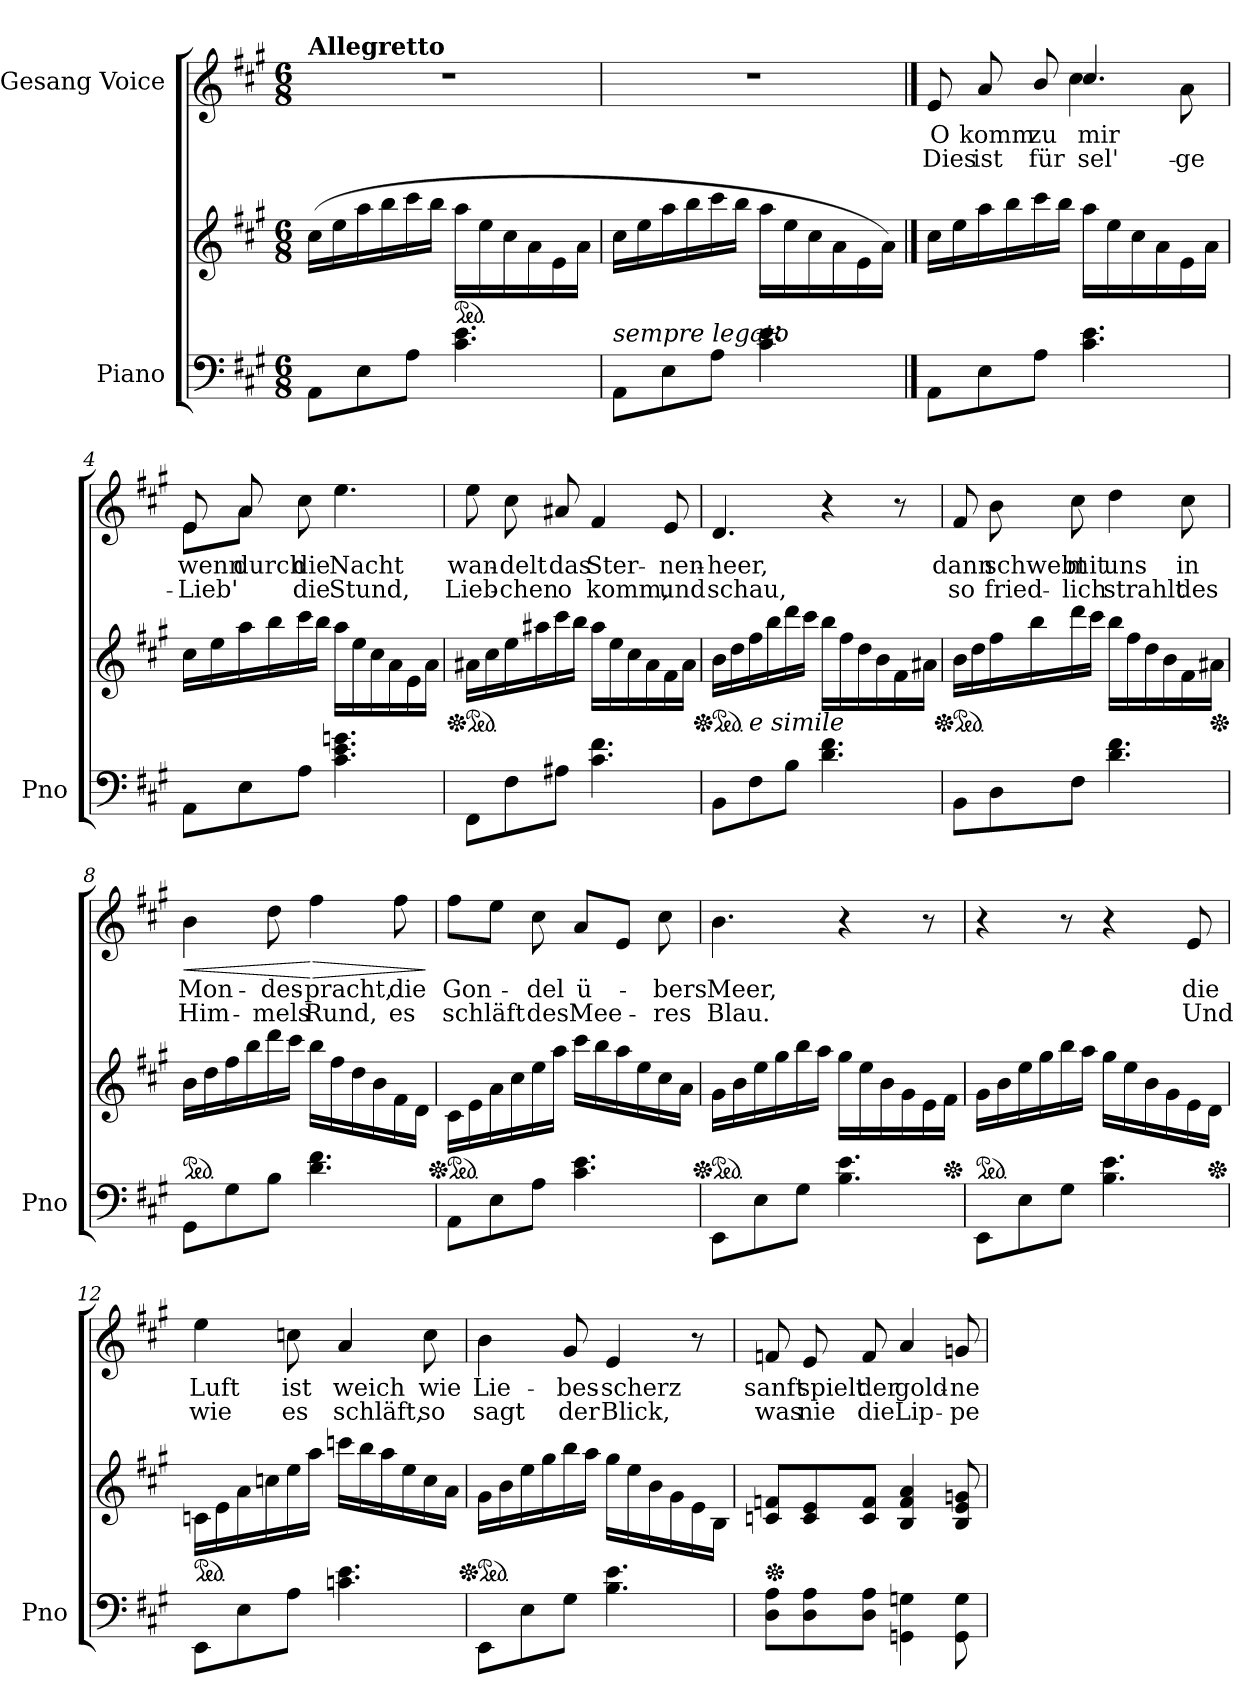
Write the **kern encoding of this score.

**kern	**kern	**dynam	**kern	**text	**text	**dynam
*part2	*part2	*part2	*part1	*part1	*part1	*part1
*staff3	*staff2	*staff2/3	*staff1	*staff1	*staff1	*staff1
*I"Piano	*	*	*I"Gesang Voice	*	*	*
*I'Pno	*	*	*	*	*	*
*clefF4	*clefG2	*	*clefG2	*	*	*
*k[f#c#g#]	*k[f#c#g#]	*	*k[f#c#g#]	*	*	*
*M6/8	*M6/8	*	*M6/8	*	*	*
=1	=1	=1	=1	=1	=1	=1
!	!	!	!LO:TX:a:B:t=Allegretto	!	!	!
!	!	!LO:DY:b	!	!	!	!
!	!	!LO:DY:n=1:b	!	!	!	!
8AA\L	(>16cc#\LL	p other-dynamics	2.r	.	.	.
.	16ee\	.	.	.	.	.
8E\	16aa\	.	.	.	.	.
.	16bb\	.	.	.	.	.
8A\J	16ccc#\	.	.	.	.	.
.	16bb\JJ	.	.	.	.	.
*	*ped	*	*	*	*	*
4.c#\ 4.e\	16aa\LL	.	.	.	.	.
.	16ee\	.	.	.	.	.
.	16cc#\	.	.	.	.	.
.	16a\	.	.	.	.	.
.	16e\	.	.	.	.	.
.	16a\JJ	.	.	.	.	.
=2	=2	=2	=2	=2	=2	=2
!LO:TX:a:i:t=sempre legato	!	!	!	!	!	!
8AA\L	16cc#\LL	.	2.r	.	.	.
.	16ee\	.	.	.	.	.
8E\	16aa\	.	.	.	.	.
.	16bb\	.	.	.	.	.
8A\J	16ccc#\	.	.	.	.	.
.	16bb\JJ	.	.	.	.	.
4.c#\ 4.e\	16aa\LL	.	.	.	.	.
.	16ee\	.	.	.	.	.
.	16cc#\	.	.	.	.	.
.	16a\	.	.	.	.	.
.	16e\	.	.	.	.	.
.	16a\JJ)	.	.	.	.	.
==3	==3	==3	==3	==3	==3	==3
!	!	!	!	!LO:LY:b	!LO:LY:b	!
*	*	*	*^	*	*	*
8AA\L	16cc#\LL	.	8e/	4rffyy	O	Dies	.
.	16ee\	.	.	.	.	.	.
!	!	!	!	!	!LO:LY:b	!LO:LY:b	!
8E\	16aa\	.	8a/	.	komm	ist	.
.	16bb\	.	.	.	.	.	.
!	!	!	!	!	!LO:LY:b	!LO:LY:b	!
8A\J	16ccc#\	.	8b/	8ryy	zu	für	.
.	16bb\JJ	.	.	.	.	.	.
!	!	!	!	!	!LO:LY:b	!LO:LY:b	!
4.c#\ 4.e\	16aa\LL	.	4.cc#/	4cc#\	mir	sel'-	.
.	16ee\	.	.	.	.	.	.
.	16cc#\	.	.	.	.	.	.
.	16a\	.	.	.	.	.	.
!	!	!	!	!	!	!LO:LY:b	!
.	16e\	.	.	8a\	.	-ge	.
.	16a\JJ	.	.	.	.	.	.
!!LO:LB:g=z	!!
=4	=4	=4	=4	=4	=4	=4	=4
!	!	!	!	!	!LO:LY:b	!LO:LY:b	!
8AA\L	16cc#\LL	.	8e/	8e\L	wenn	Lieb'	.
.	16ee\	.	.	.	.	.	.
!	!	!	!	!	!LO:LY:b	!	!
8E\	16aa\	.	8a/	8a\J	durch	.	.
.	16bb\	.	.	.	.	.	.
!	!	!	!	!	!LO:LY:b	!LO:LY:b	!
8A\J	16ccc#\	.	8cc#\	2ryy	die	die	.
.	16bb\JJ	.	.	.	.	.	.
!	!	!	!	!	!LO:LY:b	!LO:LY:b	!
4.c#\ 4.e\ 4.gn\	16aa\LL	.	4.ee\	.	Nacht	Stund,	.
.	16ee\	.	.	.	.	.	.
.	16cc#\	.	.	.	.	.	.
.	16a\	.	.	.	.	.	.
.	16e\	.	.	.	.	.	.
.	16a\JJ	.	.	.	.	.	.
*	*	*	*v	*v	*	*	*
=5	=5	=5	=5	=5	=5	=5
*	*Xped	*	*	*	*	*
*	*ped	*	*	*	*	*
!	!	!	!	!LO:LY:b	!LO:LY:b	!
8FF#\L	16a#X\LL	.	8ee\	wan-	Lieb-	.
.	16cc#\	.	.	.	.	.
!	!	!	!	!LO:LY:b	!LO:LY:b	!
8F#\	16ee\	.	8cc#\	-delt	-chen	.
.	16aa#X\	.	.	.	.	.
!	!	!	!	!LO:LY:b	!LO:LY:b	!
8A#X\J	16ccc#\	.	8a#X/	das	o	.
.	16bb\JJ	.	.	.	.	.
!	!	!	!	!LO:LY:b	!LO:LY:b	!
4.c#\ 4.f#\	16aa#\LL	.	4f#/	Ster-	komm,	.
.	16ee\	.	.	.	.	.
.	16cc#\	.	.	.	.	.
.	16a#\	.	.	.	.	.
!	!	!	!	!LO:LY:b	!LO:LY:b	!
.	16f#\	.	8e/	-nen-	und	.
.	16a#\JJ	.	.	.	.	.
=6	=6	=6	=6	=6	=6	=6
*	*Xped	*	*	*	*	*
*	*ped	*	*	*	*	*
!	!	!	!	!LO:LY:b	!LO:LY:b	!
8BB\L	16b\LL	.	4.d/	-heer,	schau,	.
.	16dd\	.	.	.	.	.
!LO:TX:a:i:t=e simile	!	!	!	!	!	!
8F#\	16ff#\	.	.	.	.	.
.	16bb\	.	.	.	.	.
8B\J	16ddd\	.	.	.	.	.
.	16ccc#\JJ	.	.	.	.	.
4.d\ 4.f#\	16bb\LL	.	4r	.	.	.
.	16ff#\	.	.	.	.	.
.	16dd\	.	.	.	.	.
.	16b\	.	.	.	.	.
.	16f#\	.	8r	.	.	.
.	16a#X\JJ	.	.	.	.	.
!!LO:LB:g=z
=7	=7	=7	=7	=7	=7	=7
*	*Xped	*	*	*	*	*
*	*ped	*	*	*	*	*
!	!	!	!	!LO:LY:b	!LO:LY:b	!
8BB\L	16b\LL	.	8f#/	dann	so	.
.	16dd\	.	.	.	.	.
!	!	!	!	!LO:LY:b	!LO:LY:b	!
8D\	16ff#\	.	8b\	schwebt	fried-	.
.	16bb\	.	.	.	.	.
!	!	!	!	!LO:LY:b	!LO:LY:b	!
8F#\J	16ddd\	.	8cc#\	mit	-lich	.
.	16ccc#\JJ	.	.	.	.	.
!	!	!	!	!LO:LY:b	!LO:LY:b	!
4.d\ 4.f#\	16bb\LL	.	4dd\	uns	strahlt	.
.	16ff#\	.	.	.	.	.
.	16dd\	.	.	.	.	.
.	16b\	.	.	.	.	.
!	!	!	!	!LO:LY:b	!LO:LY:b	!
.	16f#\	.	8cc#\	in	des	.
*	*Xped	*	*	*	*	*
.	16a#X\JJ	.	.	.	.	.
=8	=8	=8	=8	=8	=8	=8
*	*ped	*	*	*	*	*
!	!	!	!	!LO:LY:b	!LO:LY:b	!LO:HP:b
8GG#\L	16b\LL	.	4b\	Mon-	Him-	<
.	16dd\	.	.	.	.	.
8G#\	16ff#\	.	.	.	.	.
.	16bb\	.	.	.	.	.
!	!	!	!	!LO:LY:b	!LO:LY:b	!
8B\J	16ddd\	.	8dd\	-des-	-mels	.
.	16ccc#\JJ	.	.	.	.	.
!	!	!	!	!LO:LY:b	!LO:LY:b	!LO:HP:n=1:b
4.d\ 4.f#\	16bb\LL	.	4ff#\	-pracht,	Rund,	[ >
.	16ff#\	.	.	.	.	.
.	16dd\	.	.	.	.	.
.	16b\	.	.	.	.	.
!	!	!	!	!LO:LY:b	!LO:LY:b	!
.	16f#\	.	8ff#\	die	es	.
.	16d\JJ	.	.	.	.	.
.	.	.	.	.	.	]
=9	=9	=9	=9	=9	=9	=9
*	*Xped	*	*	*	*	*
*	*ped	*	*	*	*	*
!	!	!	!	!LO:LY:b	!LO:LY:b	!
8AA\L	16c#\LL	.	8ff#\L	Gon-	schläft	.
.	16e\	.	.	.	.	.
8E\	16a\	.	8ee\J	.	.	.
.	16cc#\	.	.	.	.	.
!	!	!	!	!LO:LY:b	!LO:LY:b	!
8A\J	16ee\	.	8cc#\	-del	des	.
.	16aa\JJ	.	.	.	.	.
!	!	!	!	!LO:LY:b	!LO:LY:b	!
4.c#\ 4.e\	16ccc#\LL	.	8a/L	ü-	Mee-	.
.	16bb\	.	.	.	.	.
.	16aa\	.	8e/J	.	.	.
.	16ee\	.	.	.	.	.
!	!	!	!	!LO:LY:b	!LO:LY:b	!
.	16cc#\	.	8cc#\	-bers	-res	.
.	16a\JJ	.	.	.	.	.
!!LO:PB:g=z
=10	=10	=10	=10	=10	=10	=10
*	*Xped	*	*	*	*	*
*	*ped	*	*	*	*	*
!	!	!	!	!LO:LY:b	!LO:LY:b	!
8EE\L	16g#\LL	.	4.b\	Meer,	Blau.	.
.	16b\	.	.	.	.	.
8E\	16ee\	.	.	.	.	.
.	16gg#\	.	.	.	.	.
8G#\J	16bb\	.	.	.	.	.
.	16aa\JJ	.	.	.	.	.
4.B\ 4.e\	16gg#\LL	.	4r	.	.	.
.	16ee\	.	.	.	.	.
.	16b\	.	.	.	.	.
.	16g#\	.	.	.	.	.
.	16e\	.	8r	.	.	.
*	*Xped	*	*	*	*	*
.	16f#\JJ	.	.	.	.	.
=11	=11	=11	=11	=11	=11	=11
*	*ped	*	*	*	*	*
8EE\L	16g#\LL	.	4r	.	.	.
.	16b\	.	.	.	.	.
8E\	16ee\	.	.	.	.	.
.	16gg#\	.	.	.	.	.
8G#\J	16bb\	.	8r	.	.	.
.	16aa\JJ	.	.	.	.	.
4.B\ 4.e\	16gg#\LL	.	4r	.	.	.
.	16ee\	.	.	.	.	.
.	16b\	.	.	.	.	.
.	16g#\	.	.	.	.	.
!	!	!	!	!LO:LY:b	!LO:LY:b	!
.	16e\	.	8e/	die	Und	.
*	*Xped	*	*	*	*	*
.	16d\JJ	.	.	.	.	.
=12	=12	=12	=12	=12	=12	=12
*	*ped	*	*	*	*	*
!	!	!	!	!LO:LY:b	!LO:LY:b	!
8EE\L	16cn\LL	.	4ee\	Luft	wie	.
.	16e\	.	.	.	.	.
8E\	16a\	.	.	.	.	.
.	16ccn\	.	.	.	.	.
!	!	!	!	!LO:LY:b	!LO:LY:b	!
8A\J	16ee\	.	8ccn\	ist	es	.
.	16aa\JJ	.	.	.	.	.
!	!	!	!	!LO:LY:b	!LO:LY:b	!
4.cn\ 4.e\	16cccn\LL	.	4a/	weich	schläft,	.
.	16bb\	.	.	.	.	.
.	16aa\	.	.	.	.	.
.	16ee\	.	.	.	.	.
!	!	!	!	!LO:LY:b	!LO:LY:b	!
.	16cc\	.	8cc\	wie	so	.
.	16a\JJ	.	.	.	.	.
=13	=13	=13	=13	=13	=13	=13
*	*Xped	*	*	*	*	*
*	*ped	*	*	*	*	*
!	!	!	!	!LO:LY:b	!LO:LY:b	!
8EE\L	16g#\LL	.	4b\	Lie-	sagt	.
.	16b\	.	.	.	.	.
8E\	16ee\	.	.	.	.	.
.	16gg#\	.	.	.	.	.
!	!	!	!	!LO:LY:b	!LO:LY:b	!
8G#\J	16bb\	.	8g#/	-bes-	der	.
.	16aa\JJ	.	.	.	.	.
!	!	!	!	!LO:LY:b	!LO:LY:b	!
4.B\ 4.e\	16gg#\LL	.	4e/	-scherz	Blick,	.
.	16ee\	.	.	.	.	.
.	16b\	.	.	.	.	.
.	16g#\	.	.	.	.	.
.	16e\	.	8r	.	.	.
.	16B\JJ	.	.	.	.	.
!!LO:PB:g=z
=14	=14	=14	=14	=14	=14	=14
*	*Xped	*	*	*	*	*
!	!	!	!	!LO:LY:b	!LO:LY:b	!
8D\ 8A\L	8cn/ 8fn/L	.	8fn/	sanft	was	.
!	!	!	!	!LO:LY:b	!LO:LY:b	!
8D\ 8A\	8c/ 8e/	.	8e/	spielt	nie	.
!	!	!	!	!LO:LY:b	!LO:LY:b	!
8D\ 8A\J	8c/ 8f/J	.	8f/	der	die	.
!	!	!	!	!LO:LY:b	!LO:LY:b	!
4GGn\ 4Gn\	4B/ 4f/ 4a/	.	4a/	gold-	Lip-	.
!	!	!	!	!LO:LY:b	!LO:LY:b	!
8GG\ 8G\	8B/ 8e/ 8gn/	.	8gn/	-ne	-pe	.
=	=	=	=	=	=	=
*-	*-	*-	*-	*-	*-	*-
